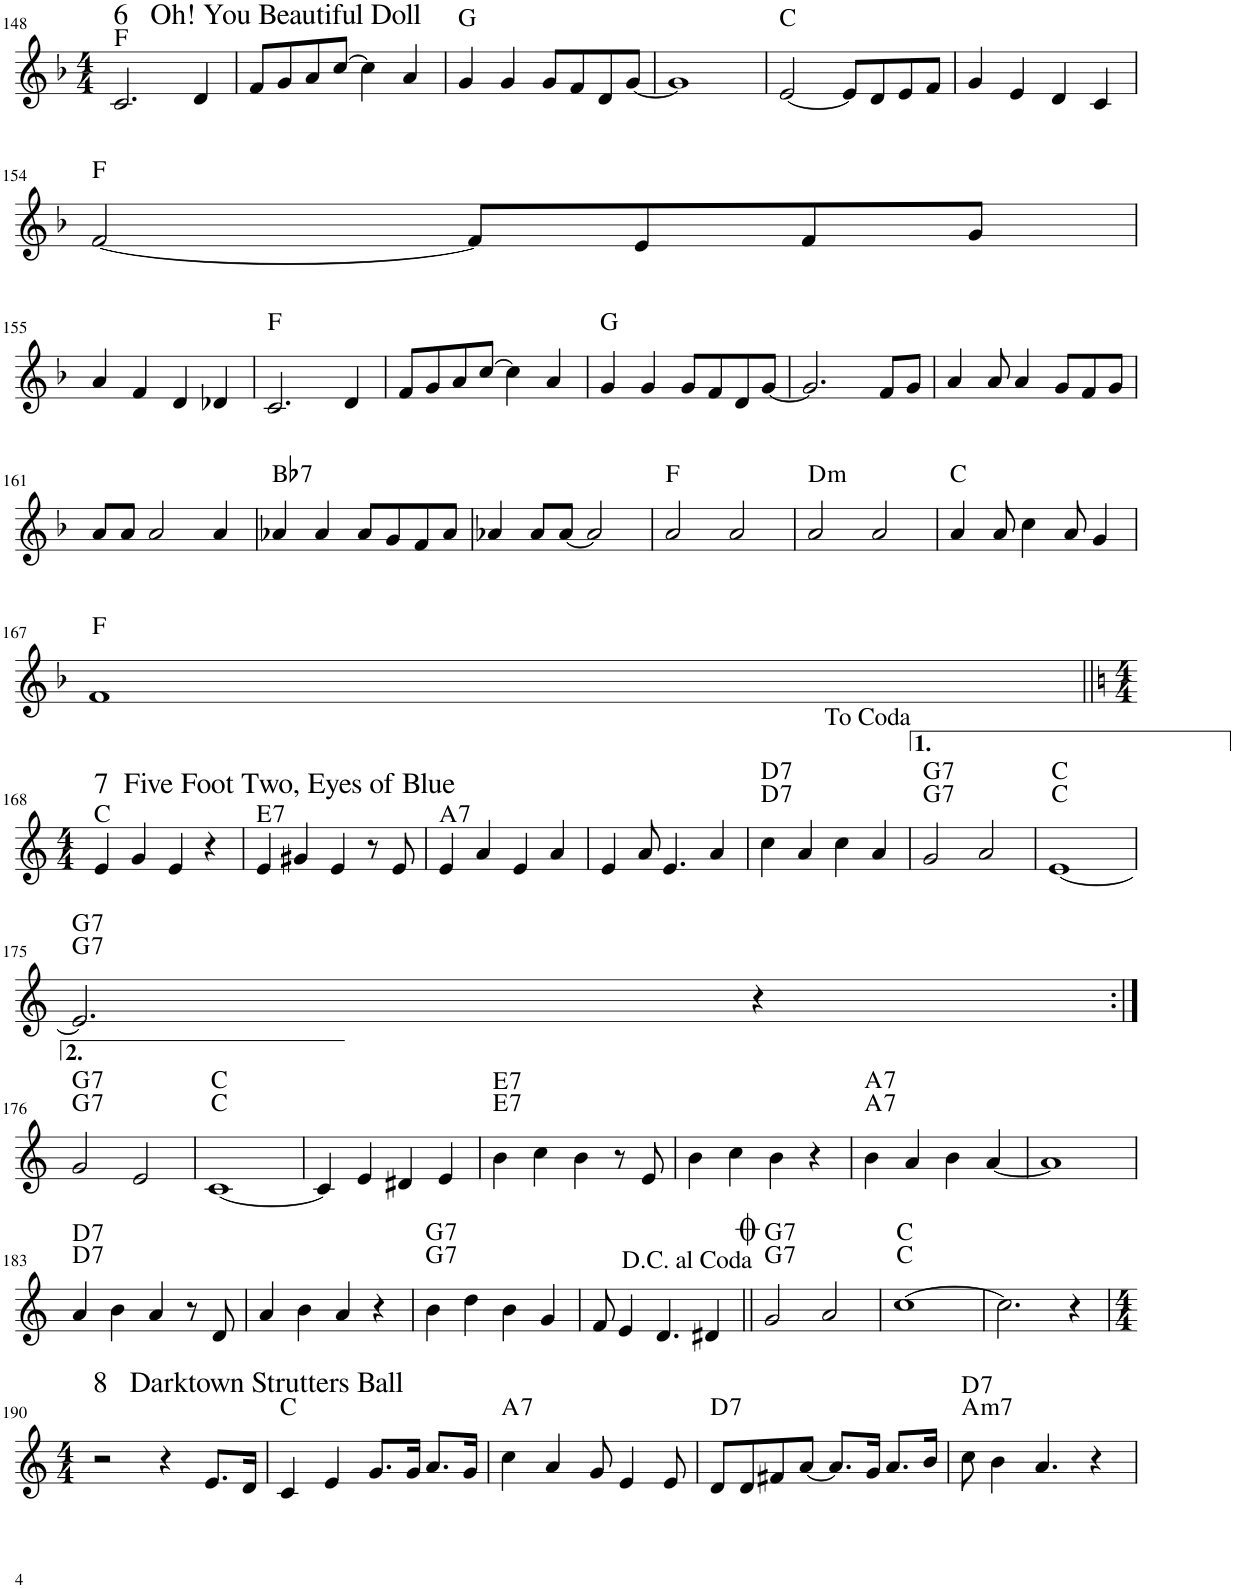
**kern	**harte
*part1	*part1
*staff1	*
*I"Electric Piano	*
*I'E.Pno	*
!!LO:PB:g=z
*clefG2	*
*k[b-]	*
*M4/4	*
=148	=148
!LO:TX:a:t=6   Oh! You Beautiful Doll	!
2.c/	F:maj
4d/	.
=149	=149
8f/L	.
8g/	.
8a/	.
[8cc/J	.
4cc\]	.
4a/	.
=150	=150
4g/	G:maj
4g/	.
8g/L	.
8f/	.
8d/	.
[8g/J	.
=151	=151
1g]	.
=152	=152
[2e/	C:maj
8e/L]	.
8d/	.
8e/	.
8f/J	.
=153	=153
4g/	.
4e/	.
4d/	.
4c/	.
!!LO:LB:g=z
=154	=154
[2f/	F:maj
8f/L]	.
8e/	.
8f/	.
8g/J	.
!!LO:LB:g=z
=155	=155
4a/	.
4f/	.
4d/	.
4d-X/	.
=156	=156
2.c/	F:maj
4d/	.
=157	=157
8f/L	.
8g/	.
8a/	.
[8cc/J	.
4cc\]	.
4a/	.
=158	=158
4g/	G:maj
4g/	.
8g/L	.
8f/	.
8d/	.
[8g/J	.
=159	=159
2.g/]	.
8f/L	.
8g/J	.
=160	=160
4a/	.
8a/	.
4a/	.
8g/L	.
8f/	.
8g/J	.
!!LO:LB:g=z
=161	=161
8a/L	.
8a/J	.
2a/	.
4a/	.
=162	=162
!	!LO:H:kt=7
4a-X/	Bb:7
4a-/	.
8a-/L	.
8g/	.
8f/	.
8a-/J	.
=163	=163
4a-X/	.
8a-/L	.
[8a-/J	.
2a-/]	.
=164	=164
2a/	F:maj
2a/	.
=165	=165
!	!LO:H:kt=m
2a/	D:min
2a/	.
=166	=166
4a/	C:maj
8a/	.
4cc\	.
8a/	.
4g/	.
!!LO:LB:g=z
=167	=167
1f	F:maj
!!LO:LB:g=z
=168||	=168||
*k[]	*
*M4/4	*
!LO:TX:a:t=7  Five Foot Two, Eyes of Blue	!
4e/	C:maj
4g/	.
4e/	.
4r	.
=169	=169
!	!LO:H:kt=7
4e/	E:7
4g#X/	.
4e/	.
8r	.
8e/	.
=170	=170
!	!LO:H:kt=7
4e/	A:7
4a/	.
4e/	.
4a/	.
=171	=171
4e/	.
8a/	.
4.e/	.
4a/	.
=172	=172
!	!LO:H:n=1:kt=7
!	!LO:H:n=2:kt=7
4cc\	D:7 D:7
4a/	.
4cc\	.
4a/	.
=173	=173
!	!LO:H:n=1:kt=7
!	!LO:H:n=2:kt=7
2g/	G:7 G:7
2a/	.
=174	=174
[1e	C:maj C:maj
!!LO:LB:g=z
=175	=175
!	!LO:H:n=1:kt=7
!	!LO:H:n=2:kt=7
2.e/]	G:7 G:7
4r	.
!!LO:LB:g=z
=176:|!	=176:|!
!	!LO:H:n=1:kt=7
!	!LO:H:n=2:kt=7
2g/	G:7 G:7
2e/	.
=177	=177
[1c	C:maj C:maj
=178	=178
4c/]	.
4e/	.
4d#X/	.
4e/	.
=179	=179
!	!LO:H:n=1:kt=7
!	!LO:H:n=2:kt=7
4b\	E:7 E:7
4cc\	.
4b\	.
8r	.
8e/	.
=180	=180
4b\	.
4cc\	.
4b\	.
4r	.
=181	=181
!	!LO:H:n=1:kt=7
!	!LO:H:n=2:kt=7
4b\	A:7 A:7
4a/	.
4b\	.
[4a/	.
=182	=182
1a]	.
!!LO:LB:g=z
=183	=183
!	!LO:H:n=1:kt=7
!	!LO:H:n=2:kt=7
4a/	D:7 D:7
4b\	.
4a/	.
8r	.
8d/	.
=184	=184
4a/	.
4b\	.
4a/	.
4r	.
=185	=185
!	!LO:H:n=1:kt=7
!	!LO:H:n=2:kt=7
4b\	G:7 G:7
4dd\	.
4b\	.
4g/	.
=186	=186
8f/	.
4e/	.
4.d/	.
4d#X/	.
=187||	=187||
!	!LO:H:n=1:kt=7
!	!LO:H:n=2:kt=7
2g/	G:7 G:7
2a/	.
=188	=188
[1cc	C:maj C:maj
=189	=189
2.cc\]	.
4r	.
!!LO:LB:g=z
=190	=190
*M4/4	*
!LO:TX:a:t=8   Darktown Strutters Ball	!
2r	.
4r	.
8.e/L	.
16d/Jk	.
=191	=191
4c/	C:maj
4e/	.
8.g/L	.
16g/Jk	.
8.a/L	.
16g/Jk	.
=192	=192
!	!LO:H:kt=7
4cc\	A:7
4a/	.
8g/	.
4e/	.
8e/	.
=193	=193
!	!LO:H:kt=7
8d/L	D:7
8d/	.
8f#X/	.
[8a/J	.
8.a/L]	.
16g/Jk	.
8.a/L	.
16b/Jk	.
=194	=194
!	!LO:H:n=1:kt=m7
!	!LO:H:n=2:kt=7
8cc\	A:min7 D:7
4b\	.
4.a/	.
4r	.
=	=
*-	*-
